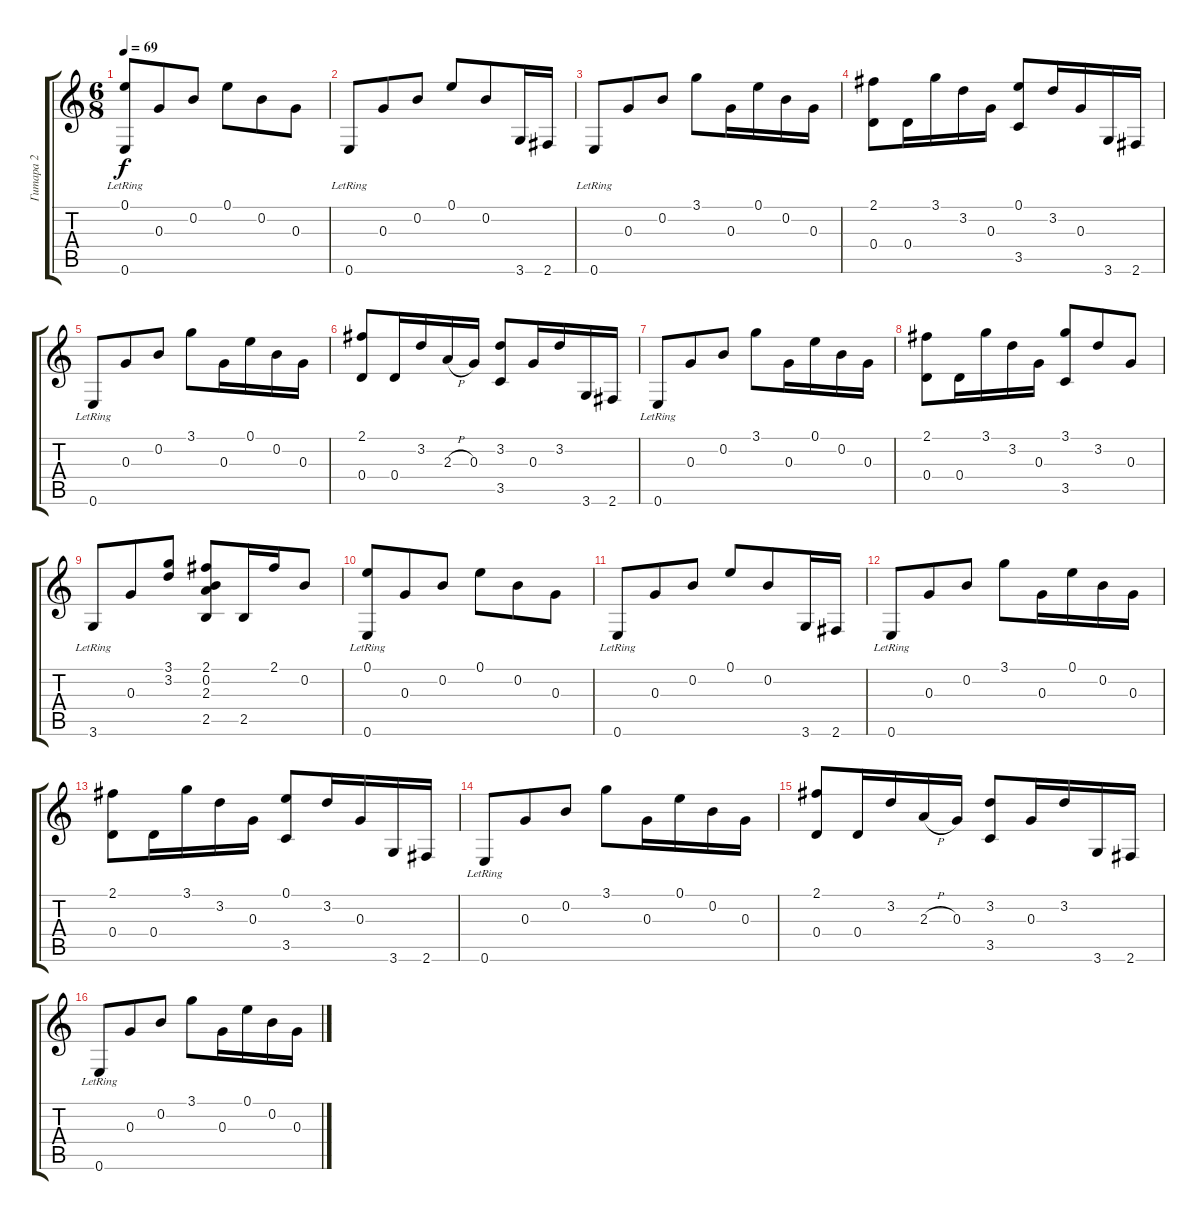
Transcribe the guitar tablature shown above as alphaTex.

\track ("Гитара 2" "Гитара 2") {instrument acousticguitarsteel}
\staff {score tabs}
\tuning (E4 B3 G3 D3 A2 E2) {hide}
\ts (6 8)
\tempo 69
\clef g2
\ks c
(0.1 0.6{lr}).8{dy f} 0.3.8 0.2.8 0.1.8 0.2.8 0.3.8 |
0.6{lr}.8 0.3.8 0.2.8 0.1.8 0.2.8 3.6.16 2.6.16 |
0.6{lr}.8 0.3.8 0.2.8 3.1.8 0.3.16 0.1.16 0.2.16 0.3.16 |
(2.1 0.4).8 0.4.16 3.1.16 3.2.16 0.3.16 (0.1 3.5).8 3.2.16 0.3.16 3.6.16 2.6.16 |
0.6{lr}.8 0.3.8 0.2.8 3.1.8 0.3.16 0.1.16 0.2.16 0.3.16 |
(2.1 0.4).8 0.4.16 3.2.16 2.3{h}.16 0.3.16 (3.2 3.5).8 0.3.16 3.2.16 3.6.16 2.6.16 |
0.6{lr}.8 0.3.8 0.2.8 3.1.8 0.3.16 0.1.16 0.2.16 0.3.16 |
(2.1 0.4).8 0.4.16 3.1.16 3.2.16 0.3.16 (3.1 3.5).8 3.2.8 0.3.8 |
3.6{lr}.8 0.3.8 (3.1 3.2).8 (2.1 0.2 2.3 2.5).8 2.5.16 2.1.16 0.2.8 |
(0.1 0.6{lr}).8 0.3.8 0.2.8 0.1.8 0.2.8 0.3.8 |
0.6{lr}.8 0.3.8 0.2.8 0.1.8 0.2.8 3.6.16 2.6.16 |
0.6{lr}.8 0.3.8 0.2.8 3.1.8 0.3.16 0.1.16 0.2.16 0.3.16 |
(2.1 0.4).8 0.4.16 3.1.16 3.2.16 0.3.16 (0.1 3.5).8 3.2.16 0.3.16 3.6.16 2.6.16 |
0.6{lr}.8 0.3.8 0.2.8 3.1.8 0.3.16 0.1.16 0.2.16 0.3.16 |
(2.1 0.4).8 0.4.16 3.2.16 2.3{h}.16 0.3.16 (3.2 3.5).8 0.3.16 3.2.16 3.6.16 2.6.16 |
0.6{lr}.8 0.3.8 0.2.8 3.1.8 0.3.16 0.1.16 0.2.16 0.3.16
